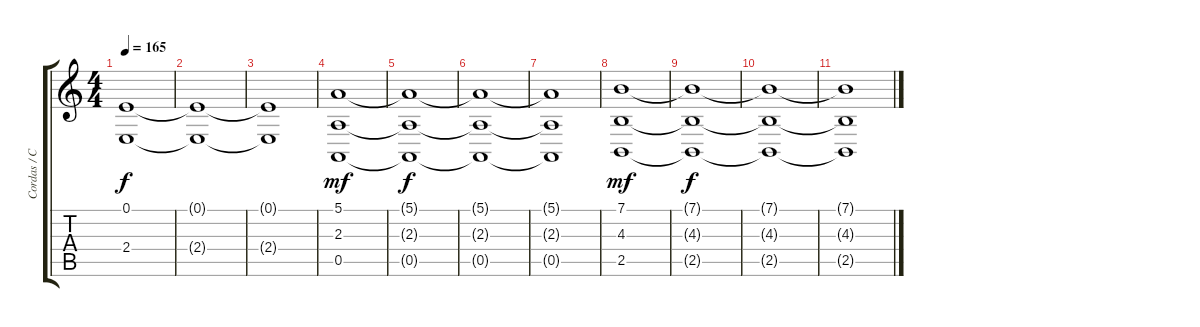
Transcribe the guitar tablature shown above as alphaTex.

\track ("Cordas / Cello" "Cordas / C") {instrument stringensemble1}
\staff {score tabs}
\tuning (E4 B3 G3 D3 A2 E2) {hide}
\ts (4 4)
\tempo 165
\clef g2
\ks c
(0.1{t} 2.4{t}).1{dy f} |
(0.1{t} 2.4{t}).1 |
(0.1{t} 2.4{t}).1 |
(5.1 2.3 0.5).1{dy mf} |
(5.1{t} 2.3{t} 0.5{t}).1{dy f} |
(5.1{t} 2.3{t} 0.5{t}).1 |
(5.1{t} 2.3{t} 0.5{t}).1 |
(7.1 4.3 2.5).1{dy mf} |
(7.1{t} 4.3{t} 2.5{t}).1{dy f} |
(7.1{t} 4.3{t} 2.5{t}).1 |
(7.1{t} 4.3{t} 2.5{t}).1
